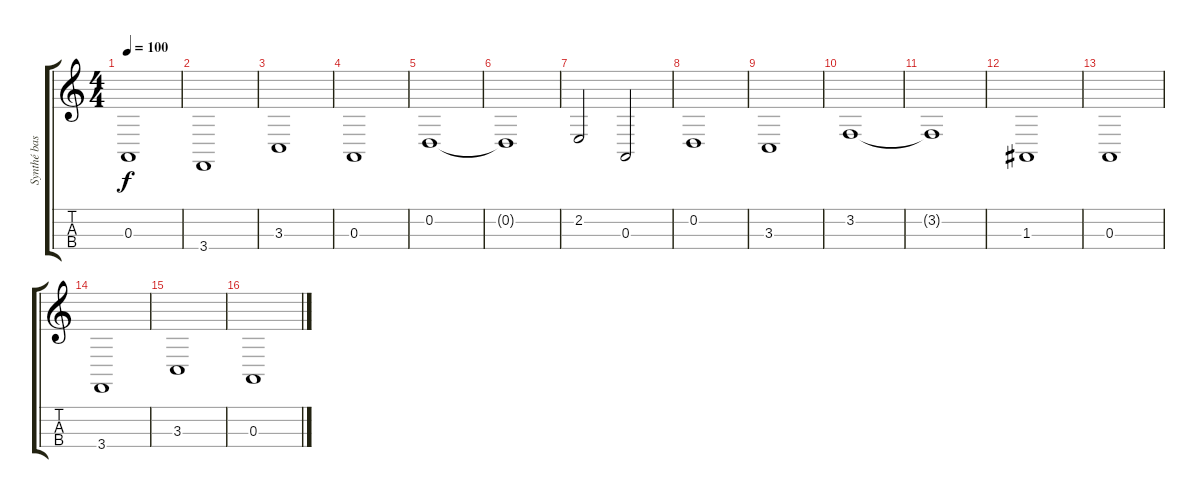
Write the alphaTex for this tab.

\track ("Synthé bas" "Synthé bas") {instrument synthstrings2}
\staff {score tabs}
\tuning (G3 D3 A2 D2) {hide}
\ts (4 4)
\tempo 100
\clef g2
\ks c
0.3.1{dy f} |
3.4.1 |
3.3.1 |
0.3.1 |
0.2.1 |
0.2{t}.1 |
2.2.2 0.3.2 |
0.2.1 |
3.3.1 |
3.2.1 |
3.2{t}.1 |
1.3.1 |
0.3.1 |
3.4.1 |
3.3.1 |
0.3.1
